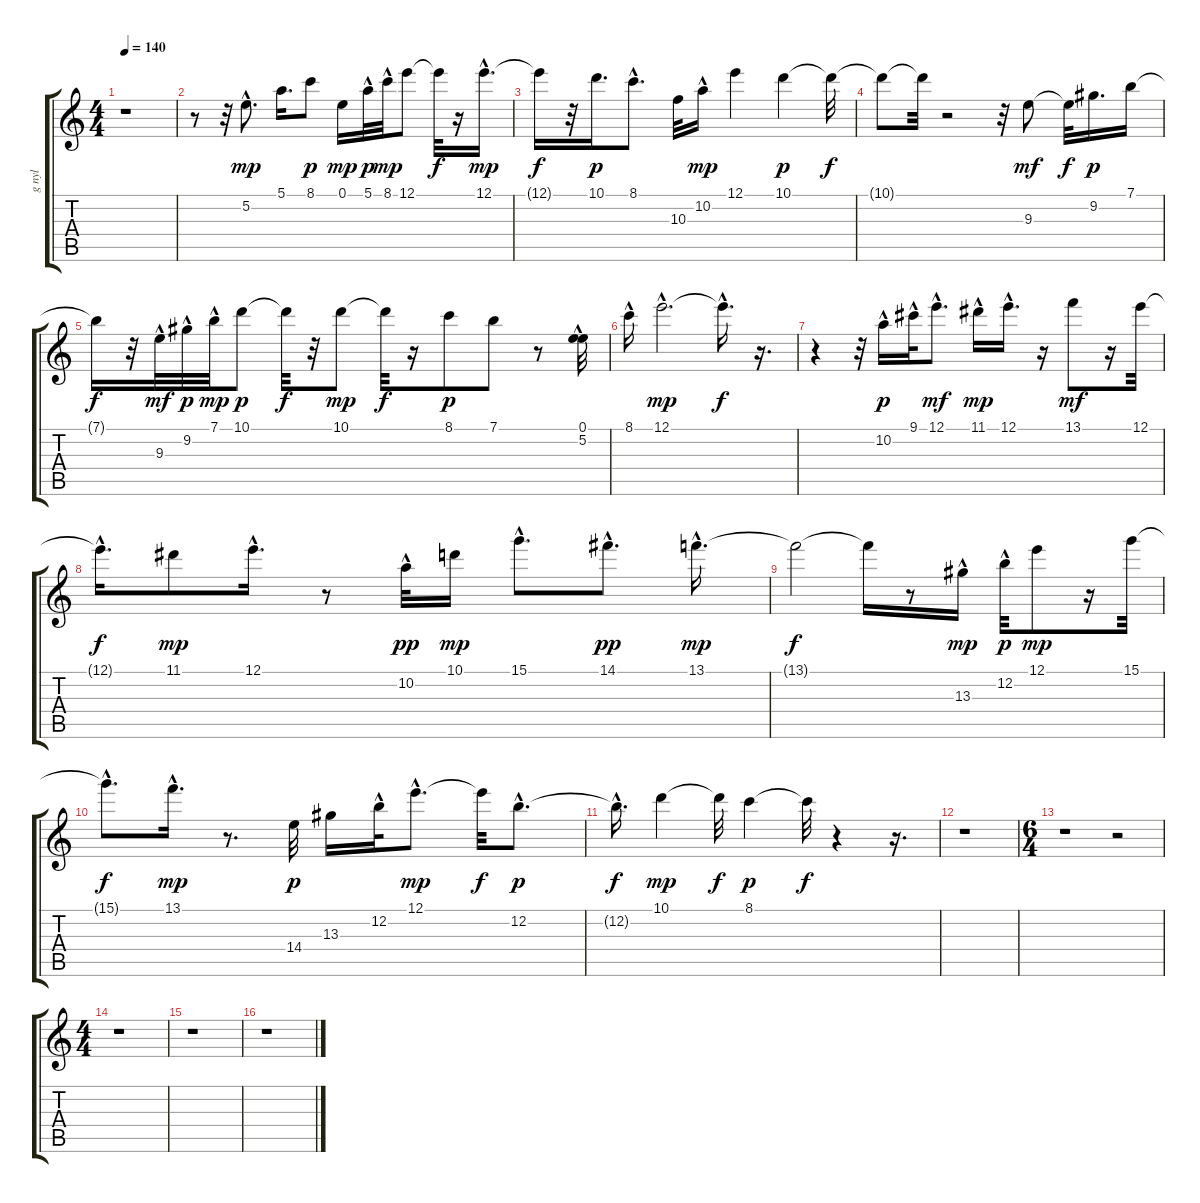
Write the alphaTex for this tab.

\track ("g nyl" "g nyl") {instrument acousticguitarnylon}
\staff {score tabs}
\tuning (E4 B3 G3 D3 A2 E2) {hide}
\ts (4 4)
\tempo 140
\clef g2
\ks c
r.1{dy mp instrument acousticguitarnylon} |
r.8 r.32 5.2{hac}.8{d} 5.1.16{d} 8.1.8{dy p} 0.1.16{dy mp} 5.1{hac}.32{dy p} 8.1{hac}.32{dy mp} 12.1.8 12.1{t}.32{dy f} r.16 12.1{hac}.16{d dy mp} |
12.1{t}.16{dy f} r.32 10.1.16{d dy p} 8.1{hac}.8{d} 10.3.32 10.2{hac}.16{dy mp} 12.1.4 10.1.4{dy p} 10.1{t}.32{dy f} |
10.1{t}.8 10.1{t}.32 r.2 r.32 9.3.8{dy mf} 9.3{t}.32{dy f} 9.2.16{d dy p} 7.1.16 |
7.1{t}.16{dy f} r.32 9.3{hac}.32{dy mf} 9.2{hac}.32{dy p} 7.1{hac}.32{dy mp} 10.1.8{dy p} 10.1{t}.32{dy f} r.32 10.1.8{dy mp} 10.1{t}.32{dy f} r.16 8.1.8{dy p} 7.1.8 r.8 (0.1 5.2{hac}).32 |
8.1{hac}.16 12.1{hac}.2{d dy mp} 12.1{hac t}.16{d dy f} r.16{d} |
r.4 r.32 10.2{hac}.16{dy p} 9.1{hac}.32 12.1{hac}.8{d dy mf} 11.1{hac}.16{dy mp} 12.1{hac}.16{d} r.16 13.1.8{dy mf} r.16 12.1.32 |
12.1{hac t}.16{d dy f} 11.1.8{dy mp} 12.1{hac}.16{d} r.8 10.2{hac}.32{dy pp} 10.1.16{dy mp} 15.1{hac}.8{d} 14.1{hac}.8{d dy pp} 13.1{hac}.16{d dy mp} |
13.1{t}.2{dy f} 13.1{t}.16 r.8 13.3{hac}.16{dy mp} 12.2{hac}.32{dy p} 12.1.8{dy mp} r.16 15.1.32 |
15.1{hac t}.8{d dy f} 13.1{hac}.16{d dy mp} r.8{d} 14.4.32{dy p} 13.3.16 12.2{hac}.32 12.1{hac}.8{d dy mp} 12.1{t}.32{dy f} 12.2{hac}.8{d dy p} |
12.2{hac t}.16{d dy f} 10.1.4{dy mp} 10.1{t}.32{dy f} 8.1.4{dy p} 8.1{t}.32{dy f} r.4 r.16{d} |
r.1 |
\ts (6 4)
r.1 r.2 |
\ts (4 4)
r.1 |
r.1 |
r.1
